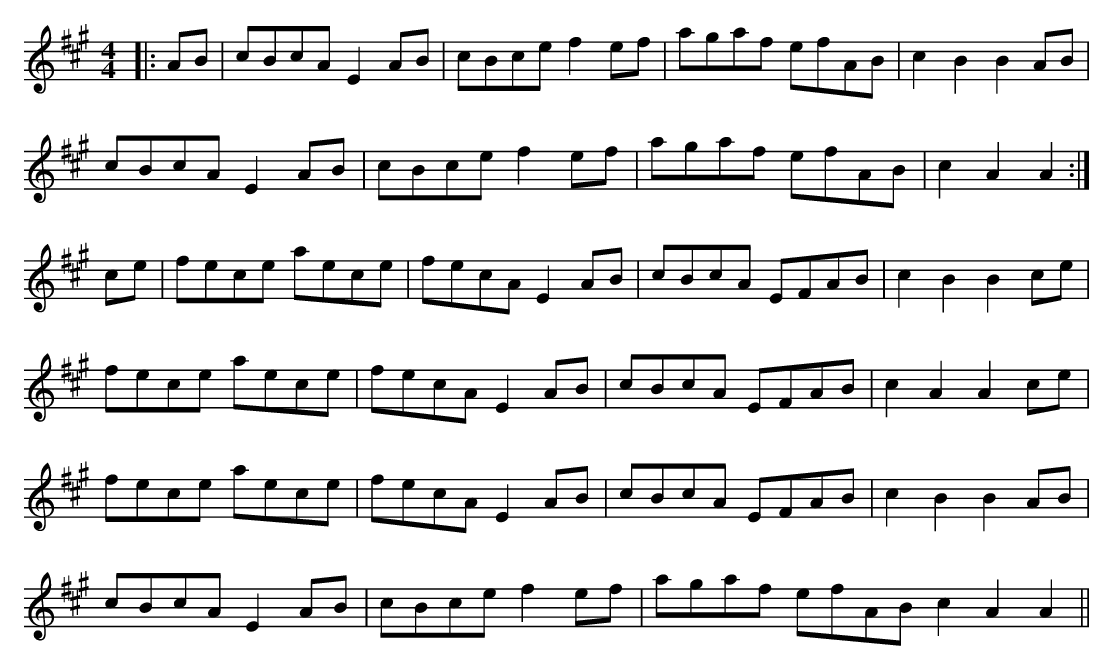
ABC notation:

X:1
M:4/4
K:A
|:AB|cBcA E2 AB|cBce f2 ef|agaf efAB|c2 B2 B2 AB|
cBcA E2 AB|cBce f2 ef|agaf efAB|c2 A2 A2:|
ce|fece aece|fecA E2 AB|cBcA EFAB|c2 B2 B2 ce|
fece aece|fecA E2 AB|cBcA EFAB|c2 A2 A2 ce|
fece aece|fecA E2 AB|cBcA EFAB|c2 B2 B2 AB|
cBcA E2 AB|cBce f2 ef|agaf efAB c2 A2 A2||
